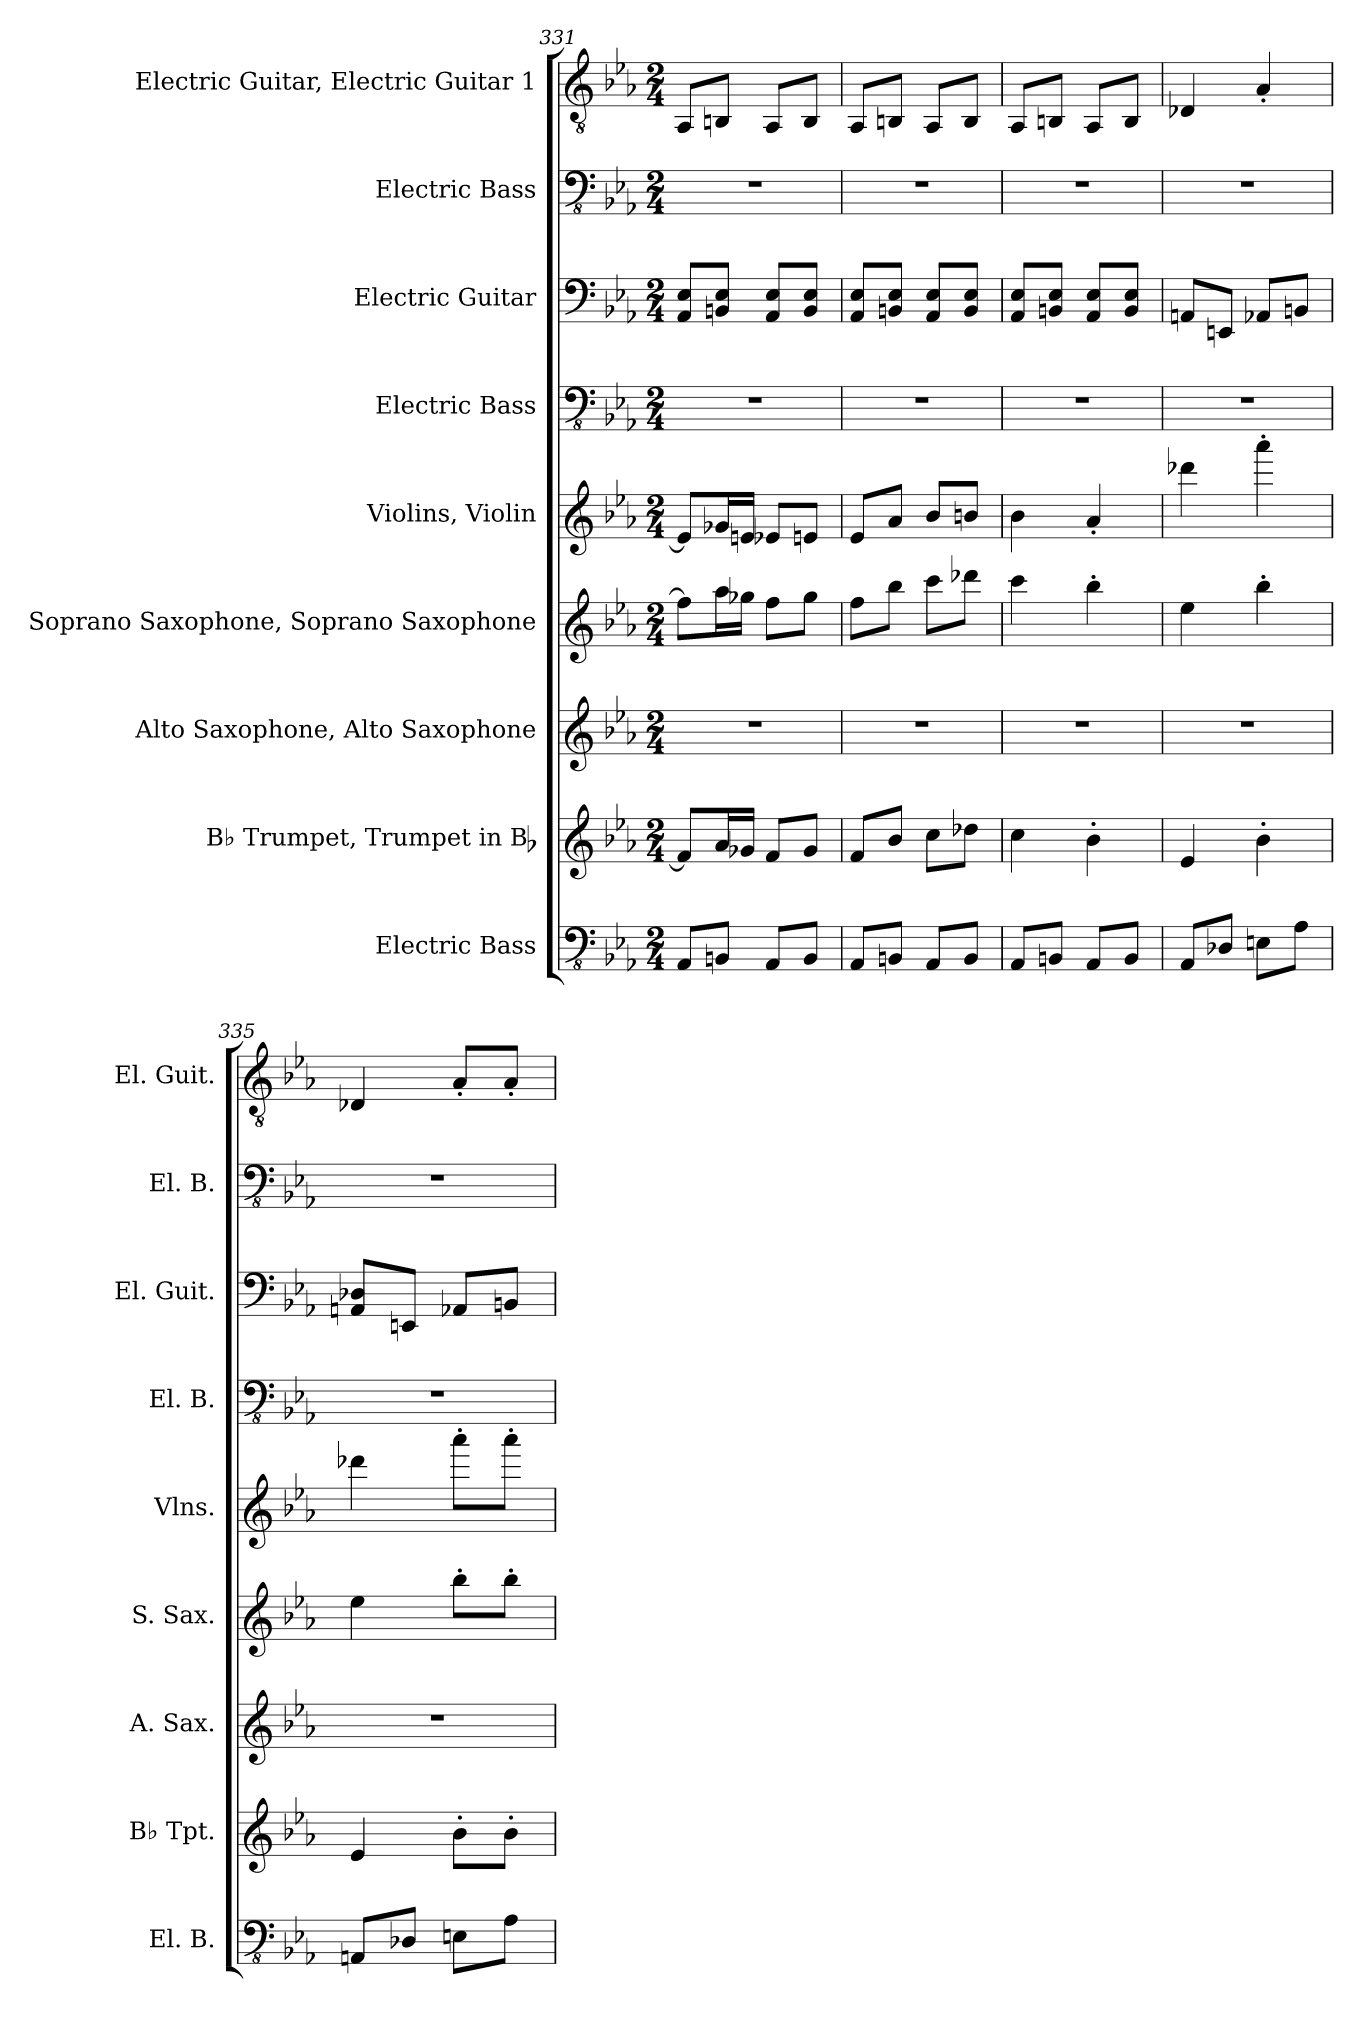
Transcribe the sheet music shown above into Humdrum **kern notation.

**kern	**kern	**kern	**kern	**kern	**kern	**kern	**kern	**kern
*part9	*part8	*part7	*part6	*part5	*part4	*part3	*part2	*part1
*staff9	*staff8	*staff7	*staff6	*staff5	*staff4	*staff3	*staff2	*staff1
*I"Electric Bass	*I"B♭ Trumpet, Trumpet in Bb	*I"Alto Saxophone, Alto Saxophone	*I"Soprano Saxophone, Soprano Saxophone	*I"Violins, Violin	*I"Electric Bass	*I"Electric Guitar	*I"Electric Bass	*I"Electric Guitar, Electric Guitar 1
*I'El. B.	*I'B♭ Tpt.	*I'A. Sax.	*I'S. Sax.	*I'Vlns.	*I'El. B.	*I'El. Guit.	*I'El. B.	*I'El. Guit.
*clefFv4	*clefG2	*clefG2	*clefG2	*clefG2	*clefFv4	*clefF4	*clefFv4	*clefGv2
*	*ITrd1c2	*ITrd5c9	*ITrd1c2	*	*	*	*	*
*k[b-e-a-]	*k[b-e-a-d-g-]	*k[b-e-a-d-g-c-]	*k[b-e-a-d-g-]	*k[b-e-a-]	*k[b-e-a-]	*k[b-e-a-]	*k[b-e-a-]	*k[b-e-a-]
*M2/4	*M2/4	*M2/4	*M2/4	*M2/4	*M2/4	*M2/4	*M2/4	*M2/4
=331	=331	=331	=331	=331	=331	=331	=331	=331
8AAA-/L	8e-/L]	2r	8ee-\L]	8e-/L]	2r	8AA-/ 8E-/L	2r	8AA-/L
8BBBn/J	16g-/L	.	16gg-\L	16g-X/L	.	8BBn/ 8E-/J	.	8BBn/J
.	16f-X/JJ	.	16ff-X\JJ	16en/JJ	.	.	.	.
8AAA-/L	8e-/L	.	8ee-\L	8e-X/L	.	8AA-/ 8E-/L	.	8AA-/L
8BBB/J	8f-/J	.	8ff-\J	8en/J	.	8BB/ 8E-/J	.	8BB/J
!!LO:PB:g=z
=332	=332	=332	=332	=332	=332	=332	=332	=332
8AAA-/L	8e-/L	2r	8ee-\L	8e-/L	2r	8AA-/ 8E-/L	2r	8AA-/L
8BBBn/J	8a-/J	.	8aa-\J	8a-/J	.	8BBn/ 8E-/J	.	8BBn/J
8AAA-/L	8b-\L	.	8bb-\L	8b-/L	.	8AA-/ 8E-/L	.	8AA-/L
8BBB/J	8cc-X\J	.	8ccc-X\J	8bn/J	.	8BB/ 8E-/J	.	8BB/J
=333	=333	=333	=333	=333	=333	=333	=333	=333
8AAA-/L	4b-\	2r	4bb-\	4b-\	2r	8AA-/ 8E-/L	2r	8AA-/L
8BBBn/J	.	.	.	.	.	8BBn/ 8E-/J	.	8BBn/J
8AAA-/L	4a-'\	.	4aa-'\	4a-'/	.	8AA-/ 8E-/L	.	8AA-/L
8BBB/J	.	.	.	.	.	8BB/ 8E-/J	.	8BB/J
=334	=334	=334	=334	=334	=334	=334	=334	=334
8AAA-/L	4d-/	2r	4dd-\	4ddd-X\	2r	8AAn/L	2r	4D-X/
8DD-X/J	.	.	.	.	.	8EEn/J	.	.
8EEn\L	4a-'\	.	4aa-'\	4aaa-'\	.	8AA-X/L	.	4A-'/
8AA-\J	.	.	.	.	.	8BBn/J	.	.
=335	=335	=335	=335	=335	=335	=335	=335	=335
8AAAn/L	4d-/	2r	4dd-\	4ddd-X\	2r	8AAn/ 8D-X/L	2r	4D-X/
8DD-X/J	.	.	.	.	.	8EEn/J	.	.
8EEn\L	8a-'\L	.	8aa-'\L	8aaa-'\L	.	8AA-X/L	.	8A-'/L
8AA-\J	8a-'\J	.	8aa-'\J	8aaa-'\J	.	8BBn/J	.	8A-'/J
=	=	=	=	=	=	=	=	=
*-	*-	*-	*-	*-	*-	*-	*-	*-
